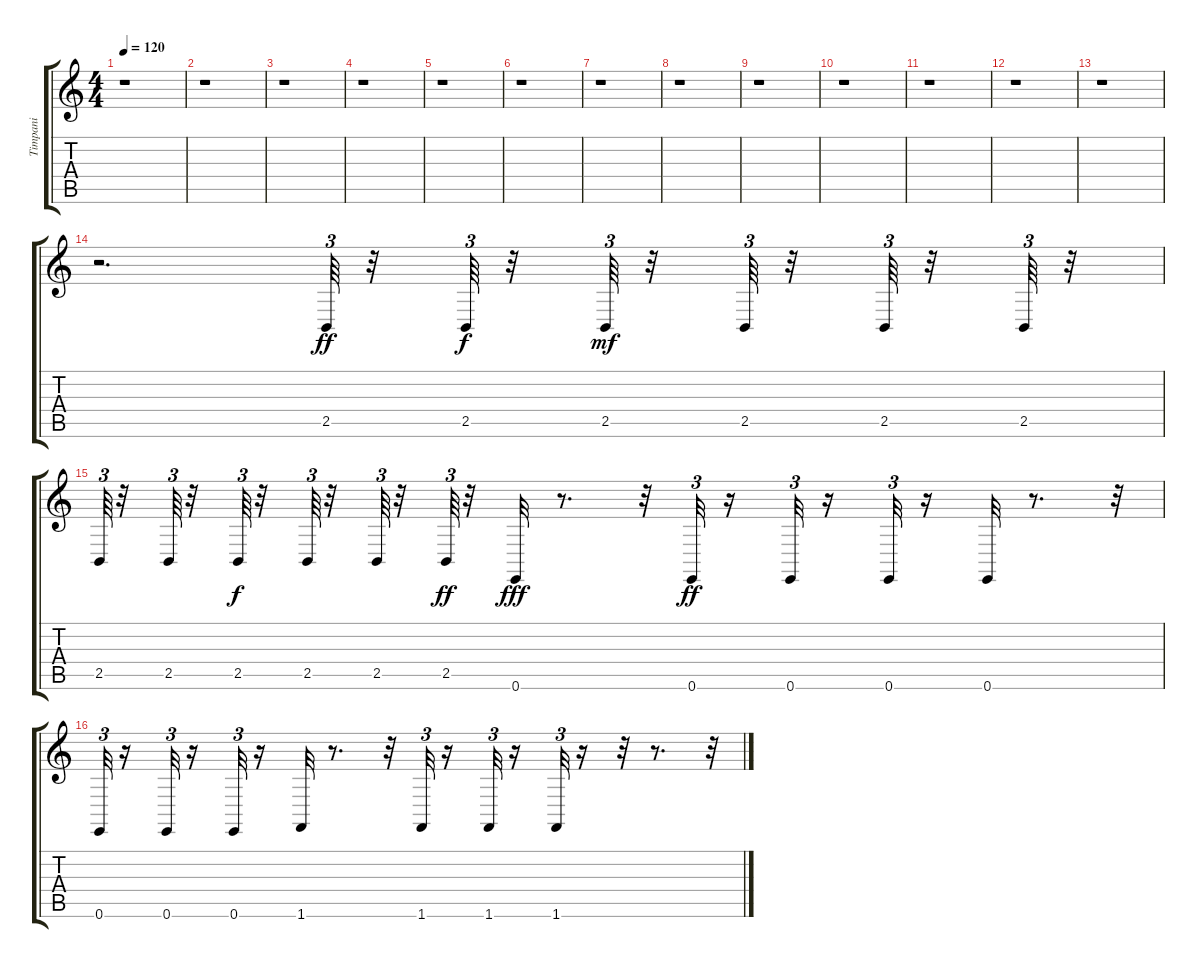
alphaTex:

\track ("Timpani" "Timpani") {instrument timpani}
\staff {score tabs}
\tuning (E4 B3 G3 D3 A2 E2) {hide}
\ts (4 4)
\tempo 120
\clef g2
\ks c
r.1{dy ff} |
r.1 |
r.1 |
r.1 |
r.1 |
r.1 |
r.1 |
r.1 |
r.1 |
r.1 |
r.1 |
r.1 |
r.1 |
r.2{d} 2.5.64{tu (3 2)} r.32 2.5.64{tu (3 2) dy f} r.32 2.5.64{tu (3 2) dy mf} r.32 2.5.64{tu (3 2)} r.32 2.5.64{tu (3 2)} r.32 2.5.64{tu (3 2)} r.32 |
2.5.64{tu (3 2)} r.32 2.5.64{tu (3 2)} r.32 2.5.64{tu (3 2) dy f} r.32 2.5.64{tu (3 2)} r.32 2.5.64{tu (3 2)} r.32 2.5.64{tu (3 2) dy ff} r.32 0.6.32{dy fff} r.8{d} r.32 0.6.32{tu (3 2) dy ff} r.16 0.6.32{tu (3 2)} r.16 0.6.32{tu (3 2)} r.16 0.6.32 r.8{d} r.32 |
0.6.32{tu (3 2)} r.16 0.6.32{tu (3 2)} r.16 0.6.32{tu (3 2)} r.16 1.6.32 r.8{d} r.32 1.6.32{tu (3 2)} r.16 1.6.32{tu (3 2)} r.16 1.6.32{tu (3 2)} r.16 r.32 r.8{d} r.32
